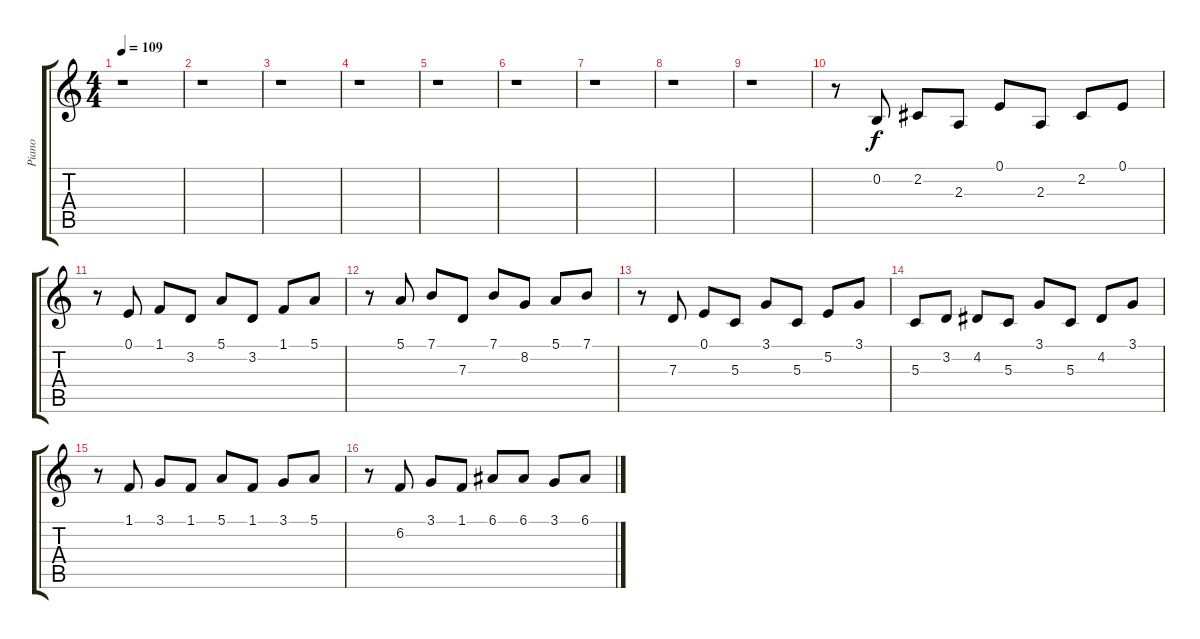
\track ("Piano" "Piano") {instrument acousticgrandpiano}
\staff {score tabs}
\tuning (E4 B3 G3 D3 A2 E2) {hide}
\ts (4 4)
\tempo 109
\clef g2
\ks c
r.1{dy f} |
r.1 |
r.1 |
r.1 |
r.1 |
r.1 |
r.1 |
r.1 |
r.1 |
r.8 0.2.8 2.2.8 2.3.8 0.1.8 2.3.8 2.2.8 0.1.8 |
r.8 0.1.8 1.1.8 3.2.8 5.1.8 3.2.8 1.1.8 5.1.8 |
r.8 5.1.8 7.1.8 7.3.8 7.1.8 8.2.8 5.1.8 7.1.8 |
r.8 7.3.8 0.1.8 5.3.8 3.1.8 5.3.8 5.2.8 3.1.8 |
5.3.8 3.2.8 4.2.8 5.3.8 3.1.8 5.3.8 4.2.8 3.1.8 |
r.8 1.1.8 3.1.8 1.1.8 5.1.8 1.1.8 3.1.8 5.1.8 |
r.8 6.2.8 3.1.8 1.1.8 6.1.8 6.1.8 3.1.8 6.1.8
